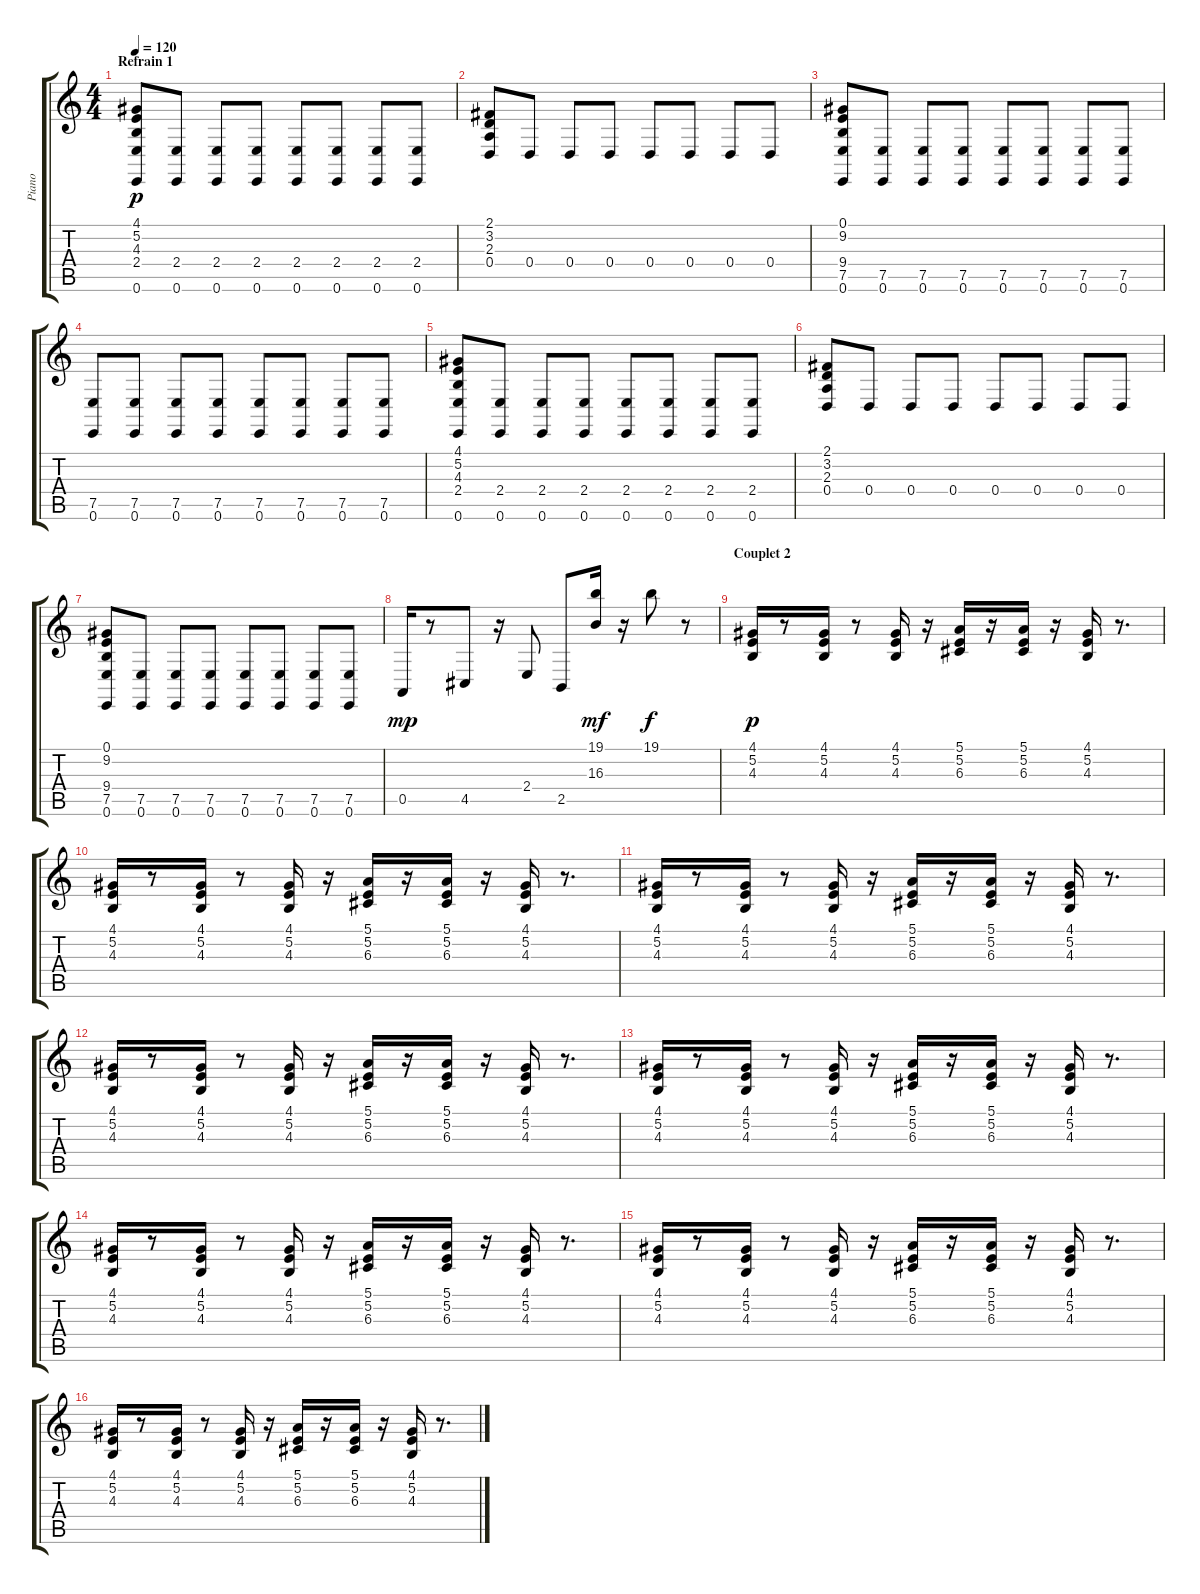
\track ("Piano" "Piano") {instrument electricpiano1}
\staff {score tabs}
\tuning (E4 B3 G3 D3 A2 E2) {hide}
\ts (4 4)
\section ("" "Refrain 1")
\tempo 120
\clef g2
\ks c
(4.1 5.2 4.3 2.4 0.6).8{dy p} (2.4 0.6).8 (2.4 0.6).8 (2.4 0.6).8 (2.4 0.6).8 (2.4 0.6).8 (2.4 0.6).8 (2.4 0.6).8 |
(2.1 3.2 2.3 0.4).8 0.4.8 0.4.8 0.4.8 0.4.8 0.4.8 0.4.8 0.4.8 |
(0.1 9.2 9.4 7.5 0.6).8 (7.5 0.6).8 (7.5 0.6).8 (7.5 0.6).8 (7.5 0.6).8 (7.5 0.6).8 (7.5 0.6).8 (7.5 0.6).8 |
(7.5 0.6).8 (7.5 0.6).8 (7.5 0.6).8 (7.5 0.6).8 (7.5 0.6).8 (7.5 0.6).8 (7.5 0.6).8 (7.5 0.6).8 |
(4.1 5.2 4.3 2.4 0.6).8 (2.4 0.6).8 (2.4 0.6).8 (2.4 0.6).8 (2.4 0.6).8 (2.4 0.6).8 (2.4 0.6).8 (2.4 0.6).8 |
(2.1 3.2 2.3 0.4).8 0.4.8 0.4.8 0.4.8 0.4.8 0.4.8 0.4.8 0.4.8 |
(0.1 9.2 9.4 7.5 0.6).8 (7.5 0.6).8 (7.5 0.6).8 (7.5 0.6).8 (7.5 0.6).8 (7.5 0.6).8 (7.5 0.6).8 (7.5 0.6).8 |
0.5.16{dy mp} r.8 4.5.8 r.16 2.4.8 2.5.8 (19.1 16.3).16{dy mf} r.16 19.1.8{dy f} r.8 |
\section ("" "Couplet 2")
(4.1 5.2 4.3).16{dy p} r.8 (4.1 5.2 4.3).16 r.8 (4.1 5.2 4.3).16 r.16 (5.1 5.2 6.3).16 r.16 (5.1 5.2 6.3).16 r.16 (4.1 5.2 4.3).16 r.8{d} |
(4.1 5.2 4.3).16 r.8 (4.1 5.2 4.3).16 r.8 (4.1 5.2 4.3).16 r.16 (5.1 5.2 6.3).16 r.16 (5.1 5.2 6.3).16 r.16 (4.1 5.2 4.3).16 r.8{d} |
(4.1 5.2 4.3).16 r.8 (4.1 5.2 4.3).16 r.8 (4.1 5.2 4.3).16 r.16 (5.1 5.2 6.3).16 r.16 (5.1 5.2 6.3).16 r.16 (4.1 5.2 4.3).16 r.8{d} |
(4.1 5.2 4.3).16 r.8 (4.1 5.2 4.3).16 r.8 (4.1 5.2 4.3).16 r.16 (5.1 5.2 6.3).16 r.16 (5.1 5.2 6.3).16 r.16 (4.1 5.2 4.3).16 r.8{d} |
(4.1 5.2 4.3).16 r.8 (4.1 5.2 4.3).16 r.8 (4.1 5.2 4.3).16 r.16 (5.1 5.2 6.3).16 r.16 (5.1 5.2 6.3).16 r.16 (4.1 5.2 4.3).16 r.8{d} |
(4.1 5.2 4.3).16 r.8 (4.1 5.2 4.3).16 r.8 (4.1 5.2 4.3).16 r.16 (5.1 5.2 6.3).16 r.16 (5.1 5.2 6.3).16 r.16 (4.1 5.2 4.3).16 r.8{d} |
(4.1 5.2 4.3).16 r.8 (4.1 5.2 4.3).16 r.8 (4.1 5.2 4.3).16 r.16 (5.1 5.2 6.3).16 r.16 (5.1 5.2 6.3).16 r.16 (4.1 5.2 4.3).16 r.8{d} |
(4.1 5.2 4.3).16 r.8 (4.1 5.2 4.3).16 r.8 (4.1 5.2 4.3).16 r.16 (5.1 5.2 6.3).16 r.16 (5.1 5.2 6.3).16 r.16 (4.1 5.2 4.3).16 r.8{d}
